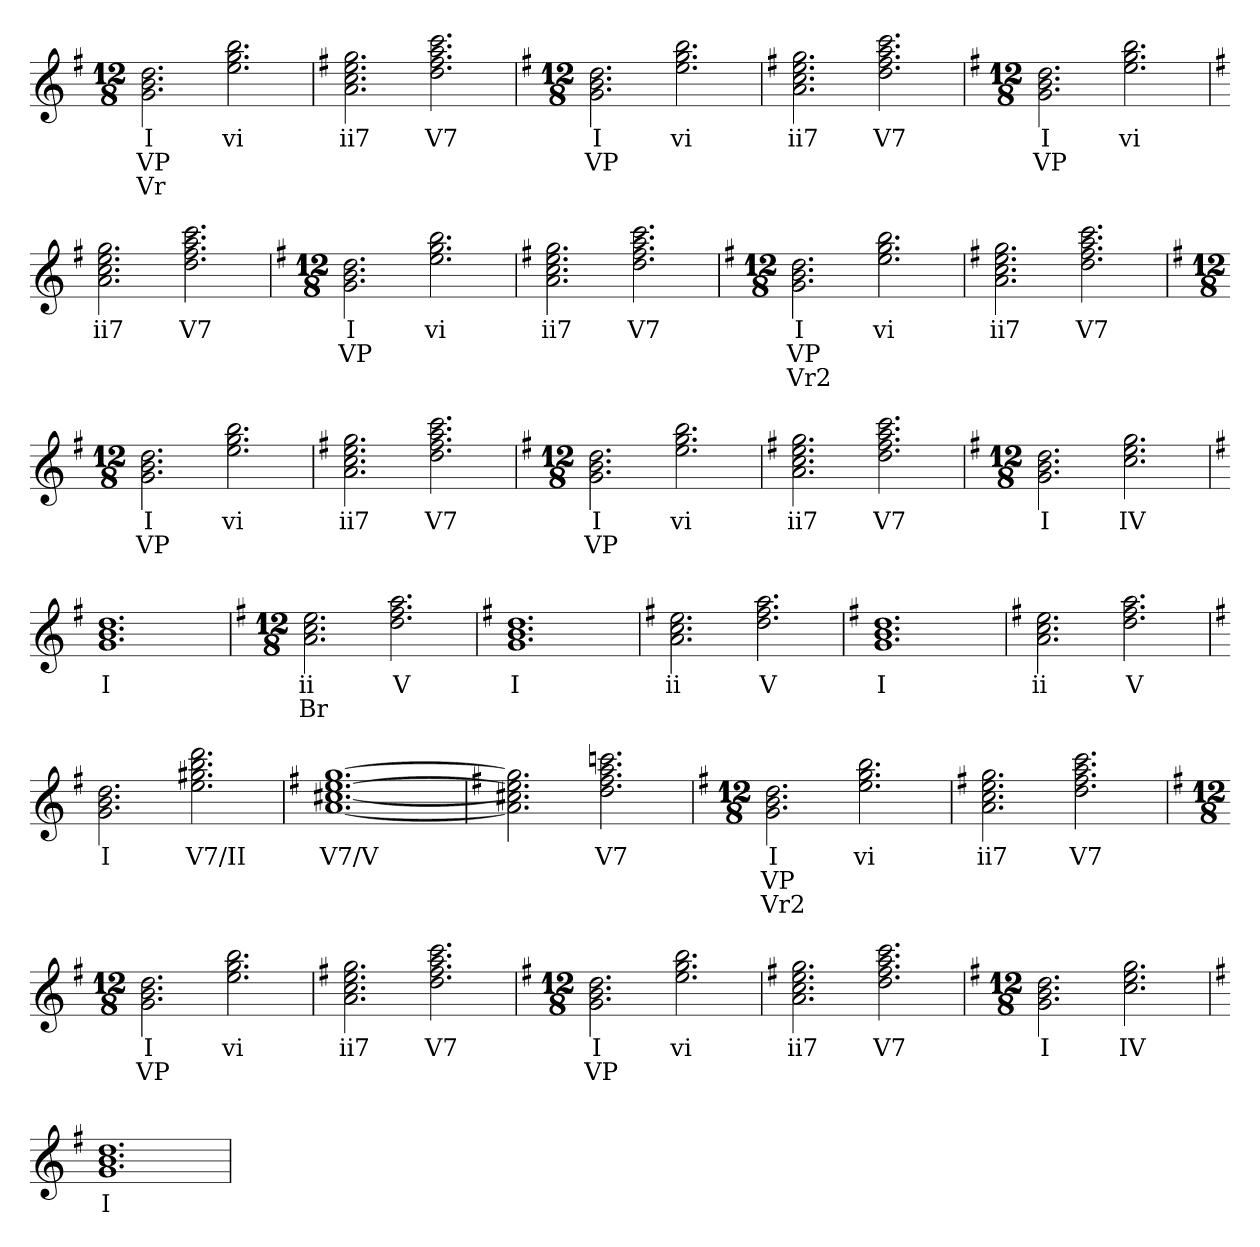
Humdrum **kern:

**kern	**text	**text	**text
*part1	*part1	*part1	*part1
*staff1	*staff1	*staff1	*staff1
*k[f#]	*	*	*
*G:	*	*	*
*M12/8	*	*	*
=	=	=	=
2.g 2.b 2.dd	I	VP	Vr
2.ee 2.gg 2.bb	vi	.	.
=	=	=	=
*k[f#]	*	*	*
*G:	*	*	*
2.a 2.cc 2.ee 2.gg	ii7	.	.
2.dd 2.ff# 2.aa 2.ccc	V7	.	.
=	=	=	=
*k[f#]	*	*	*
*G:	*	*	*
*M12/8	*	*	*
2.g 2.b 2.dd	I	VP	.
2.ee 2.gg 2.bb	vi	.	.
=	=	=	=
*k[f#]	*	*	*
*G:	*	*	*
2.a 2.cc 2.ee 2.gg	ii7	.	.
2.dd 2.ff# 2.aa 2.ccc	V7	.	.
=	=	=	=
*k[f#]	*	*	*
*G:	*	*	*
*M12/8	*	*	*
2.g 2.b 2.dd	I	VP	.
2.ee 2.gg 2.bb	vi	.	.
=	=	=	=
*k[f#]	*	*	*
*G:	*	*	*
2.a 2.cc 2.ee 2.gg	ii7	.	.
2.dd 2.ff# 2.aa 2.ccc	V7	.	.
=	=	=	=
*k[f#]	*	*	*
*G:	*	*	*
*M12/8	*	*	*
2.g 2.b 2.dd	I	VP	.
2.ee 2.gg 2.bb	vi	.	.
=	=	=	=
*k[f#]	*	*	*
*G:	*	*	*
2.a 2.cc 2.ee 2.gg	ii7	.	.
2.dd 2.ff# 2.aa 2.ccc	V7	.	.
=	=	=	=
*k[f#]	*	*	*
*G:	*	*	*
*M12/8	*	*	*
2.g 2.b 2.dd	I	VP	Vr2
2.ee 2.gg 2.bb	vi	.	.
=	=	=	=
*k[f#]	*	*	*
*G:	*	*	*
2.a 2.cc 2.ee 2.gg	ii7	.	.
2.dd 2.ff# 2.aa 2.ccc	V7	.	.
=	=	=	=
*k[f#]	*	*	*
*G:	*	*	*
*M12/8	*	*	*
2.g 2.b 2.dd	I	VP	.
2.ee 2.gg 2.bb	vi	.	.
=	=	=	=
*k[f#]	*	*	*
*G:	*	*	*
2.a 2.cc 2.ee 2.gg	ii7	.	.
2.dd 2.ff# 2.aa 2.ccc	V7	.	.
=	=	=	=
*k[f#]	*	*	*
*G:	*	*	*
*M12/8	*	*	*
2.g 2.b 2.dd	I	VP	.
2.ee 2.gg 2.bb	vi	.	.
=	=	=	=
*k[f#]	*	*	*
*G:	*	*	*
2.a 2.cc 2.ee 2.gg	ii7	.	.
2.dd 2.ff# 2.aa 2.ccc	V7	.	.
=	=	=	=
*k[f#]	*	*	*
*G:	*	*	*
*M12/8	*	*	*
2.g 2.b 2.dd	I	.	.
2.cc 2.ee 2.gg	IV	.	.
=	=	=	=
*k[f#]	*	*	*
*G:	*	*	*
1.g 1.b 1.dd	I	.	.
=	=	=	=
*k[f#]	*	*	*
*G:	*	*	*
*M12/8	*	*	*
2.a 2.cc 2.ee	ii	Br	.
2.dd 2.ff# 2.aa	V	.	.
=	=	=	=
*k[f#]	*	*	*
*G:	*	*	*
1.g 1.b 1.dd	I	.	.
=	=	=	=
*k[f#]	*	*	*
*G:	*	*	*
2.a 2.cc 2.ee	ii	.	.
2.dd 2.ff# 2.aa	V	.	.
=	=	=	=
*k[f#]	*	*	*
*G:	*	*	*
1.g 1.b 1.dd	I	.	.
=	=	=	=
*k[f#]	*	*	*
*G:	*	*	*
2.a 2.cc 2.ee	ii	.	.
2.dd 2.ff# 2.aa	V	.	.
=	=	=	=
*k[f#]	*	*	*
*G:	*	*	*
2.g 2.b 2.dd	I	.	.
2.ee 2.gg#X 2.bb 2.ddd	V7/II	.	.
=	=	=	=
*k[f#]	*	*	*
*G:	*	*	*
[1.a [1.cc#X [1.ee [1.gg	V7/V	.	.
=	=	=	=
*k[f#]	*	*	*
*G:	*	*	*
2.a] 2.cc#X] 2.ee] 2.gg]	.	.	.
2.dd 2.ff# 2.aa 2.cccn	V7	.	.
=	=	=	=
*k[f#]	*	*	*
*G:	*	*	*
*M12/8	*	*	*
2.g 2.b 2.dd	I	VP	Vr2
2.ee 2.gg 2.bb	vi	.	.
=	=	=	=
*k[f#]	*	*	*
*G:	*	*	*
2.a 2.cc 2.ee 2.gg	ii7	.	.
2.dd 2.ff# 2.aa 2.ccc	V7	.	.
=	=	=	=
*k[f#]	*	*	*
*G:	*	*	*
*M12/8	*	*	*
2.g 2.b 2.dd	I	VP	.
2.ee 2.gg 2.bb	vi	.	.
=	=	=	=
*k[f#]	*	*	*
*G:	*	*	*
2.a 2.cc 2.ee 2.gg	ii7	.	.
2.dd 2.ff# 2.aa 2.ccc	V7	.	.
=	=	=	=
*k[f#]	*	*	*
*G:	*	*	*
*M12/8	*	*	*
2.g 2.b 2.dd	I	VP	.
2.ee 2.gg 2.bb	vi	.	.
=	=	=	=
*k[f#]	*	*	*
*G:	*	*	*
2.a 2.cc 2.ee 2.gg	ii7	.	.
2.dd 2.ff# 2.aa 2.ccc	V7	.	.
=	=	=	=
*k[f#]	*	*	*
*G:	*	*	*
*M12/8	*	*	*
2.g 2.b 2.dd	I	.	.
2.cc 2.ee 2.gg	IV	.	.
=	=	=	=
*k[f#]	*	*	*
*G:	*	*	*
1.g 1.b 1.dd	I	.	.
=	=	=	=
*-	*-	*-	*-
